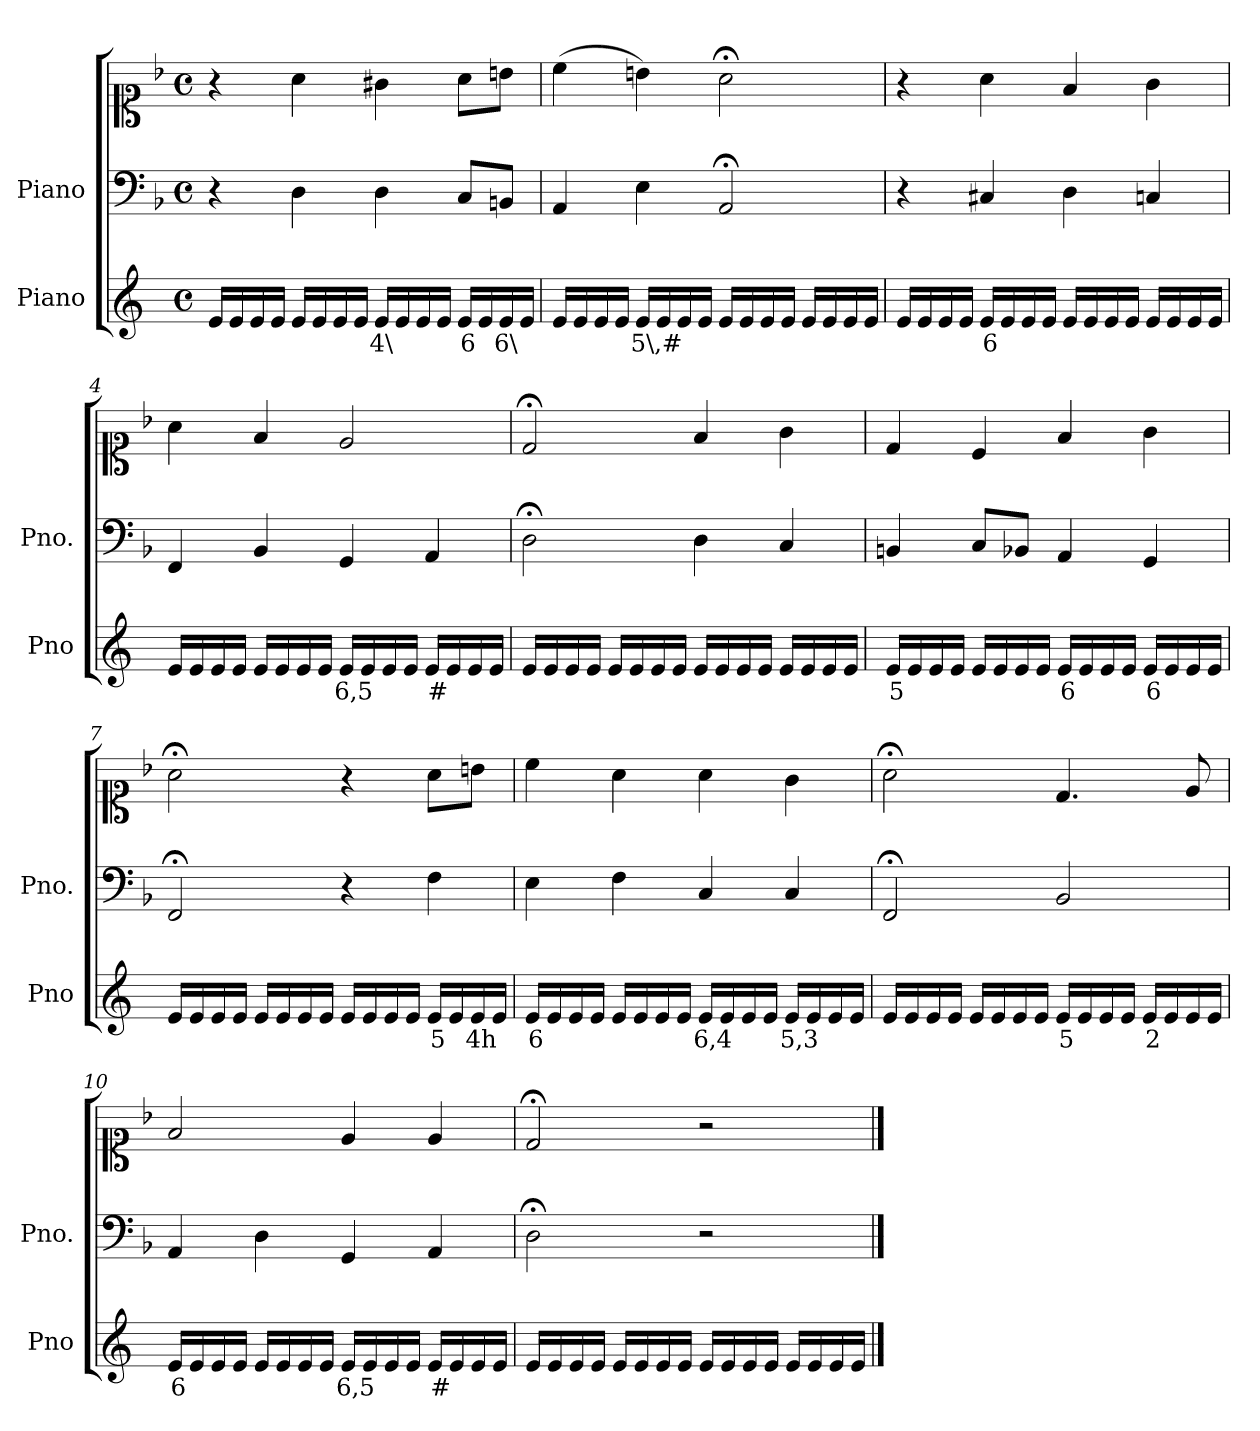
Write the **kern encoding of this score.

**kern	**text	**kern	**kern
*part2	*part2	*part1	*part1
*staff3	*staff3	*staff2	*staff1
*I"Piano	*	*I"Piano	*
*I'Pno	*	*I'Pno.	*
*clefG2	*	*clefF4	*clefC1
*k[]	*	*k[b-]	*k[b-]
*M4/4	*	*M4/4	*M4/4
*met(c)	*	*met(c)	*met(c)
=1	=1	=1	=1
16e/LL	.	4r	4r
16e/	.	.	.
16e/	.	.	.
16e/JJ	.	.	.
16e/LL	.	4D\	4a\
16e/	.	.	.
16e/	.	.	.
16e/JJ	.	.	.
!	!LO:LY:b	!	!
16e/LL	4\	4D\	4g#X\
16e/	.	.	.
16e/	.	.	.
16e/JJ	.	.	.
!	!LO:LY:b	!	!
16e/LL	6	8C/L	8a\L
16e/	.	.	.
!	!LO:LY:b	!	!
16e/	6\	8BBn/J	8bn\J
16e/JJ	.	.	.
=2	=2	=2	=2
16e/LL	.	4AA/	(>4cc\
16e/	.	.	.
16e/	.	.	.
16e/JJ	.	.	.
!	!LO:LY:b	!	!
16e/LL	5\,#	4E\	4bn\)
16e/	.	.	.
16e/	.	.	.
16e/JJ	.	.	.
16e/LL	.	2AA;</	2a;<\
16e/	.	.	.
16e/	.	.	.
16e/JJ	.	.	.
16e/LL	.	.	.
16e/	.	.	.
16e/	.	.	.
16e/JJ	.	.	.
=3	=3	=3	=3
16e/LL	.	4r	4r
16e/	.	.	.
16e/	.	.	.
16e/JJ	.	.	.
!	!LO:LY:b	!	!
16e/LL	6	4C#X/	4a\
16e/	.	.	.
16e/	.	.	.
16e/JJ	.	.	.
16e/LL	.	4D\	4f/
16e/	.	.	.
16e/	.	.	.
16e/JJ	.	.	.
16e/LL	.	4Cn/	4g\
16e/	.	.	.
16e/	.	.	.
16e/JJ	.	.	.
=4	=4	=4	=4
16e/LL	.	4FF/	4a\
16e/	.	.	.
16e/	.	.	.
16e/JJ	.	.	.
16e/LL	.	4BB-/	4f/
16e/	.	.	.
16e/	.	.	.
16e/JJ	.	.	.
!	!LO:LY:b	!	!
16e/LL	6,5	4GG/	2e/
16e/	.	.	.
16e/	.	.	.
16e/JJ	.	.	.
!	!LO:LY:b	!	!
16e/LL	#	4AA/	.
16e/	.	.	.
16e/	.	.	.
16e/JJ	.	.	.
=5	=5	=5	=5
16e/LL	.	2D;<\	2d;</
16e/	.	.	.
16e/	.	.	.
16e/JJ	.	.	.
16e/LL	.	.	.
16e/	.	.	.
16e/	.	.	.
16e/JJ	.	.	.
16e/LL	.	4D\	4f/
16e/	.	.	.
16e/	.	.	.
16e/JJ	.	.	.
16e/LL	.	4C/	4g\
16e/	.	.	.
16e/	.	.	.
16e/JJ	.	.	.
=6	=6	=6	=6
!	!LO:LY:b	!	!
16e/LL	5	4BBn/	4d/
16e/	.	.	.
16e/	.	.	.
16e/JJ	.	.	.
16e/LL	.	8C/L	4c/
16e/	.	.	.
16e/	.	8BB-X/J	.
16e/JJ	.	.	.
!	!LO:LY:b	!	!
16e/LL	6	4AA/	4f/
16e/	.	.	.
16e/	.	.	.
16e/JJ	.	.	.
!	!LO:LY:b	!	!
16e/LL	6	4GG/	4g\
16e/	.	.	.
16e/	.	.	.
16e/JJ	.	.	.
=7	=7	=7	=7
16e/LL	.	2FF;</	2a;<\
16e/	.	.	.
16e/	.	.	.
16e/JJ	.	.	.
16e/LL	.	.	.
16e/	.	.	.
16e/	.	.	.
16e/JJ	.	.	.
16e/LL	.	4r	4r
16e/	.	.	.
16e/	.	.	.
16e/JJ	.	.	.
!	!LO:LY:b	!	!
16e/LL	5	4F\	8a\L
16e/	.	.	.
!	!LO:LY:b	!	!
16e/	4h	.	8bn\J
16e/JJ	.	.	.
=8	=8	=8	=8
!	!LO:LY:b	!	!
16e/LL	6	4E\	4cc\
16e/	.	.	.
16e/	.	.	.
16e/JJ	.	.	.
16e/LL	.	4F\	4a\
16e/	.	.	.
16e/	.	.	.
16e/JJ	.	.	.
!	!LO:LY:b	!	!
16e/LL	6,4	4C/	4a\
16e/	.	.	.
16e/	.	.	.
16e/JJ	.	.	.
!	!LO:LY:b	!	!
16e/LL	5,3	4C/	4g\
16e/	.	.	.
16e/	.	.	.
16e/JJ	.	.	.
=9	=9	=9	=9
16e/LL	.	2FF;</	2a;<\
16e/	.	.	.
16e/	.	.	.
16e/JJ	.	.	.
16e/LL	.	.	.
16e/	.	.	.
16e/	.	.	.
16e/JJ	.	.	.
!	!LO:LY:b	!	!
16e/LL	5	2BB-/	4.d/
16e/	.	.	.
16e/	.	.	.
16e/JJ	.	.	.
!	!LO:LY:b	!	!
16e/LL	2	.	.
16e/	.	.	.
16e/	.	.	8e/
16e/JJ	.	.	.
=10	=10	=10	=10
!	!LO:LY:b	!	!
16e/LL	6	4AA/	2f/
16e/	.	.	.
16e/	.	.	.
16e/JJ	.	.	.
16e/LL	.	4D\	.
16e/	.	.	.
16e/	.	.	.
16e/JJ	.	.	.
!	!LO:LY:b	!	!
16e/LL	6,5	4GG/	4e/
16e/	.	.	.
16e/	.	.	.
16e/JJ	.	.	.
!	!LO:LY:b	!	!
16e/LL	#	4AA/	4e/
16e/	.	.	.
16e/	.	.	.
16e/JJ	.	.	.
=11	=11	=11	=11
16e/LL	.	2D;<\	2d;</
16e/	.	.	.
16e/	.	.	.
16e/JJ	.	.	.
16e/LL	.	.	.
16e/	.	.	.
16e/	.	.	.
16e/JJ	.	.	.
16e/LL	.	2r	2r
16e/	.	.	.
16e/	.	.	.
16e/JJ	.	.	.
16e/LL	.	.	.
16e/	.	.	.
16e/	.	.	.
16e/JJ	.	.	.
==	==	==	==
*-	*-	*-	*-
